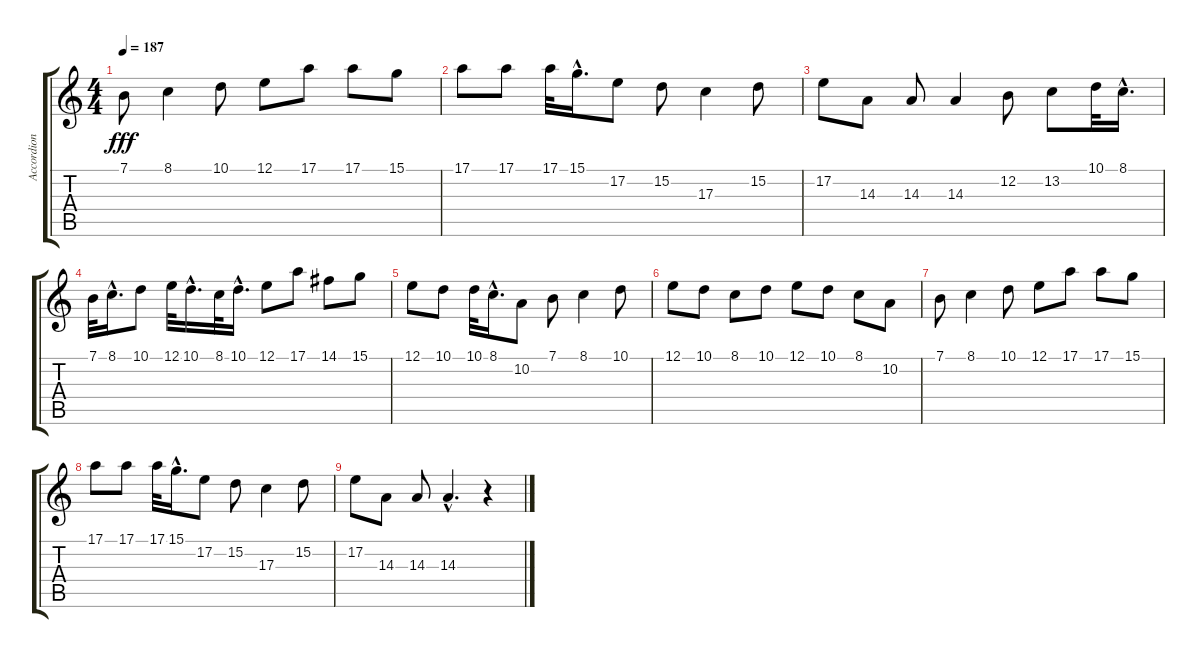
\track ("Accordion" "Accordion") {instrument accordion}
\staff {score tabs}
\tuning (E4 B3 G3 D3 A2 E2) {hide}
\ts (4 4)
\tempo 187
\clef g2
\ks c
7.1.8{dy fff} 8.1.4 10.1.8 12.1.8 17.1.8 17.1.8 15.1.8 |
17.1.8 17.1.8 17.1.32 15.1{hac}.16{d} 17.2.8 15.2.8 17.3.4 15.2.8 |
17.2.8 14.3.8 14.3.8 14.3.4 12.2.8 13.2.8 10.1.32 8.1{hac}.16{d} |
7.1.32 8.1{hac}.16{d} 10.1.8 12.1.32 10.1{hac}.16{d} 8.1.32 10.1{hac}.16{d} 12.1.8 17.1.8 14.1.8 15.1.8 |
12.1.8 10.1.8 10.1.32 8.1{hac}.16{d} 10.2.8 7.1.8 8.1.4 10.1.8 |
12.1.8 10.1.8 8.1.8 10.1.8 12.1.8 10.1.8 8.1.8 10.2.8 |
7.1.8 8.1.4 10.1.8 12.1.8 17.1.8 17.1.8 15.1.8 |
17.1.8 17.1.8 17.1.32 15.1{hac}.16{d} 17.2.8 15.2.8 17.3.4 15.2.8 |
17.2.8 14.3.8 14.3.8 14.3{hac}.4{d} r.4
